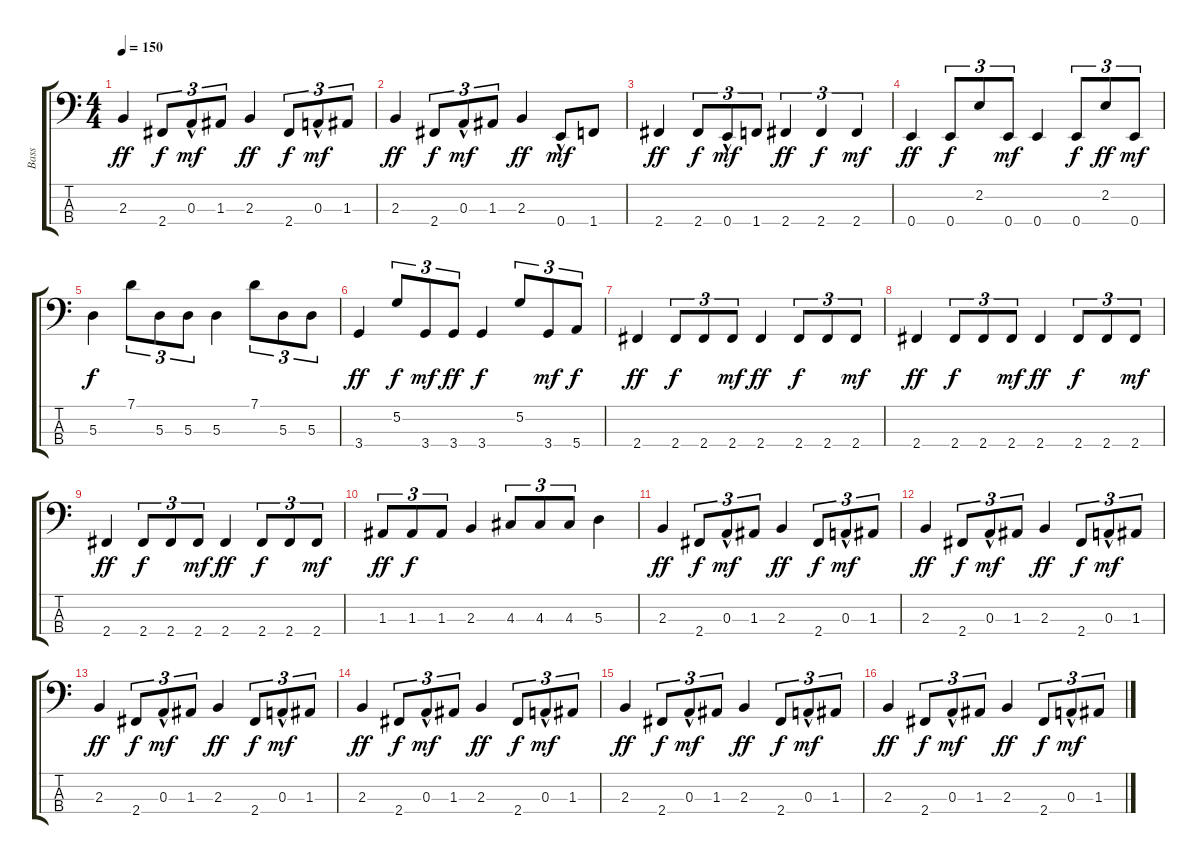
\track ("Bass" "Bass") {instrument electricbassfinger}
\staff {score tabs}
\tuning (G2 D2 A1 E1) {hide}
\ts (4 4)
\tempo 150
\clef f4
\ks c
2.3.4{dy ff} 2.4.8{tu (3 2) dy f} 0.3{hac}.8{tu (3 2) dy mf} 1.3.8{tu (3 2)} 2.3.4{dy ff} 2.4.8{tu (3 2) dy f} 0.3{hac}.8{tu (3 2) dy mf} 1.3.8{tu (3 2)} |
2.3.4{dy ff} 2.4.8{tu (3 2) dy f} 0.3{hac}.8{tu (3 2) dy mf} 1.3.8{tu (3 2)} 2.3.4{dy ff} 0.4{hac}.8{dy mf} 1.4.8 |
2.4.4{dy ff} 2.4.8{tu (3 2) dy f} 0.4{hac}.8{tu (3 2) dy mf} 1.4.8{tu (3 2)} 2.4.4{tu (3 2) dy ff} 2.4.4{tu (3 2) dy f} 2.4.4{tu (3 2) dy mf} |
0.4.4{dy ff} 0.4.8{tu (3 2) dy f} 2.2.8{tu (3 2)} 0.4.8{tu (3 2) dy mf} 0.4.4 0.4.8{tu (3 2) dy f} 2.2.8{tu (3 2) dy ff} 0.4.8{tu (3 2) dy mf} |
5.3.4{dy f} 7.1.8{tu (3 2)} 5.3.8{tu (3 2)} 5.3.8{tu (3 2)} 5.3.4 7.1.8{tu (3 2)} 5.3.8{tu (3 2)} 5.3.8{tu (3 2)} |
3.4.4{dy ff} 5.2.8{tu (3 2) dy f} 3.4.8{tu (3 2) dy mf} 3.4.8{tu (3 2) dy ff} 3.4.4{dy f} 5.2.8{tu (3 2)} 3.4.8{tu (3 2) dy mf} 5.4.8{tu (3 2) dy f} |
2.4.4{dy ff} 2.4.8{tu (3 2) dy f} 2.4.8{tu (3 2)} 2.4.8{tu (3 2) dy mf} 2.4.4{dy ff} 2.4.8{tu (3 2) dy f} 2.4.8{tu (3 2)} 2.4.8{tu (3 2) dy mf} |
2.4.4{dy ff} 2.4.8{tu (3 2) dy f} 2.4.8{tu (3 2)} 2.4.8{tu (3 2) dy mf} 2.4.4{dy ff} 2.4.8{tu (3 2) dy f} 2.4.8{tu (3 2)} 2.4.8{tu (3 2) dy mf} |
2.4.4{dy ff} 2.4.8{tu (3 2) dy f} 2.4.8{tu (3 2)} 2.4.8{tu (3 2) dy mf} 2.4.4{dy ff} 2.4.8{tu (3 2) dy f} 2.4.8{tu (3 2)} 2.4.8{tu (3 2) dy mf} |
1.3.8{tu (3 2) dy ff} 1.3.8{tu (3 2) dy f} 1.3.8{tu (3 2)} 2.3.4 4.3.8{tu (3 2)} 4.3.8{tu (3 2)} 4.3.8{tu (3 2)} 5.3.4 |
2.3.4{dy ff} 2.4.8{tu (3 2) dy f} 0.3{hac}.8{tu (3 2) dy mf} 1.3.8{tu (3 2)} 2.3.4{dy ff} 2.4.8{tu (3 2) dy f} 0.3{hac}.8{tu (3 2) dy mf} 1.3.8{tu (3 2)} |
2.3.4{dy ff} 2.4.8{tu (3 2) dy f} 0.3{hac}.8{tu (3 2) dy mf} 1.3.8{tu (3 2)} 2.3.4{dy ff} 2.4.8{tu (3 2) dy f} 0.3{hac}.8{tu (3 2) dy mf} 1.3.8{tu (3 2)} |
2.3.4{dy ff} 2.4.8{tu (3 2) dy f} 0.3{hac}.8{tu (3 2) dy mf} 1.3.8{tu (3 2)} 2.3.4{dy ff} 2.4.8{tu (3 2) dy f} 0.3{hac}.8{tu (3 2) dy mf} 1.3.8{tu (3 2)} |
2.3.4{dy ff} 2.4.8{tu (3 2) dy f} 0.3{hac}.8{tu (3 2) dy mf} 1.3.8{tu (3 2)} 2.3.4{dy ff} 2.4.8{tu (3 2) dy f} 0.3{hac}.8{tu (3 2) dy mf} 1.3.8{tu (3 2)} |
2.3.4{dy ff} 2.4.8{tu (3 2) dy f} 0.3{hac}.8{tu (3 2) dy mf} 1.3.8{tu (3 2)} 2.3.4{dy ff} 2.4.8{tu (3 2) dy f} 0.3{hac}.8{tu (3 2) dy mf} 1.3.8{tu (3 2)} |
2.3.4{dy ff} 2.4.8{tu (3 2) dy f} 0.3{hac}.8{tu (3 2) dy mf} 1.3.8{tu (3 2)} 2.3.4{dy ff} 2.4.8{tu (3 2) dy f} 0.3{hac}.8{tu (3 2) dy mf} 1.3.8{tu (3 2)}
